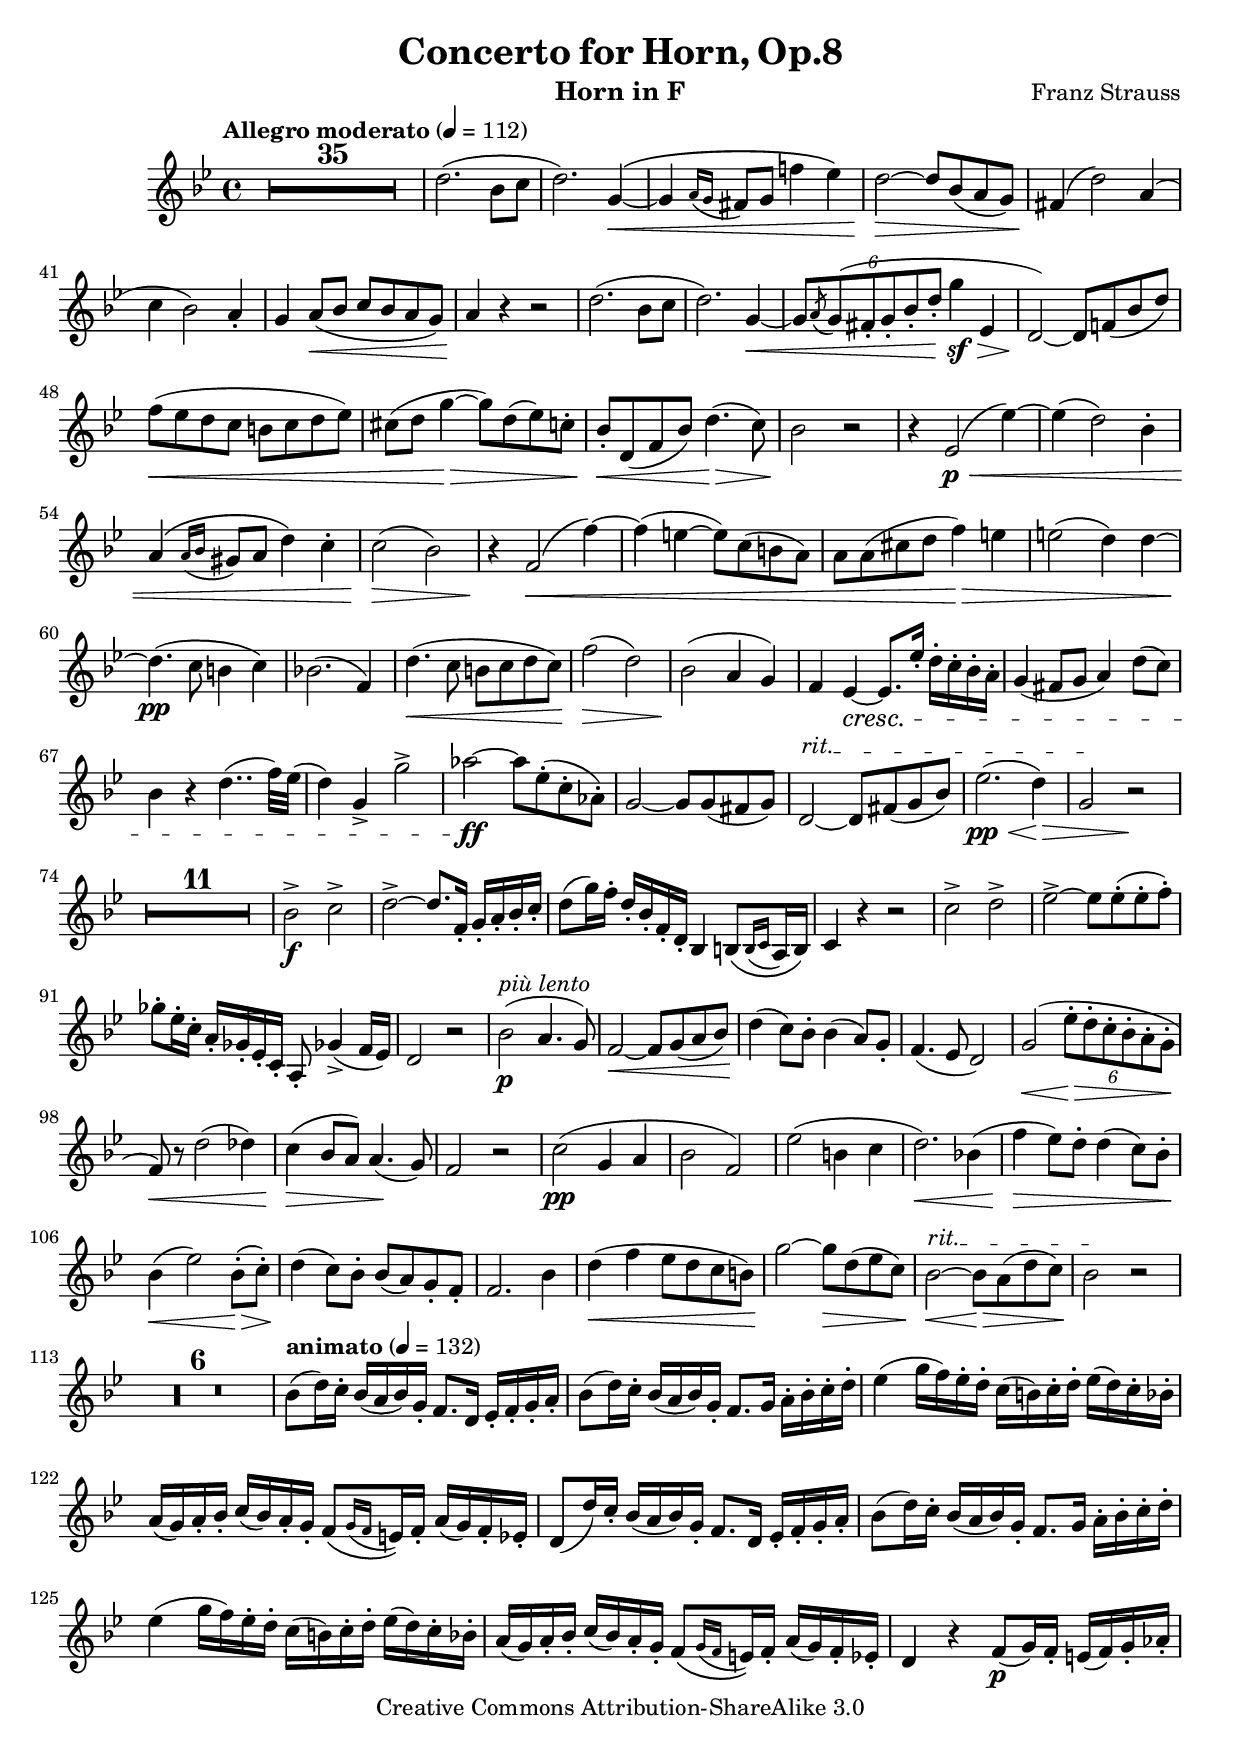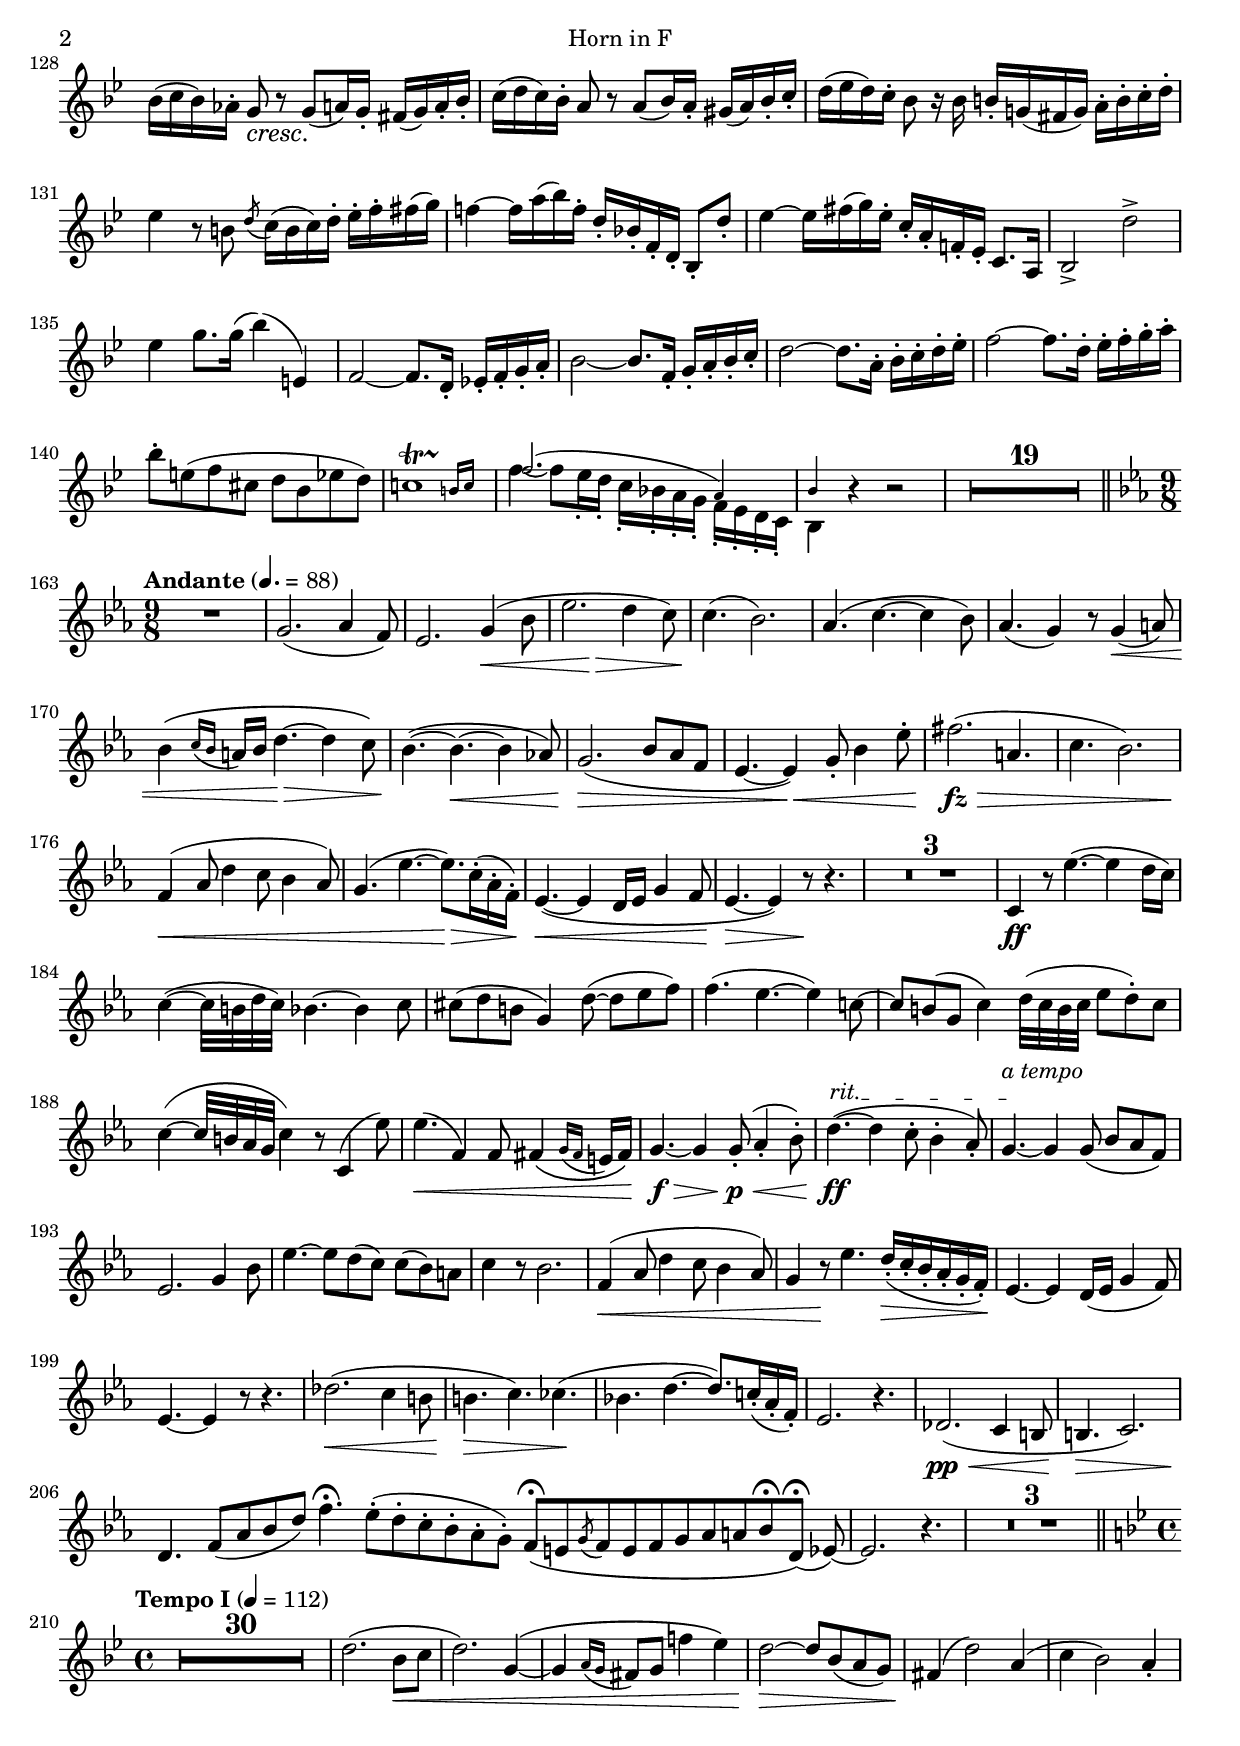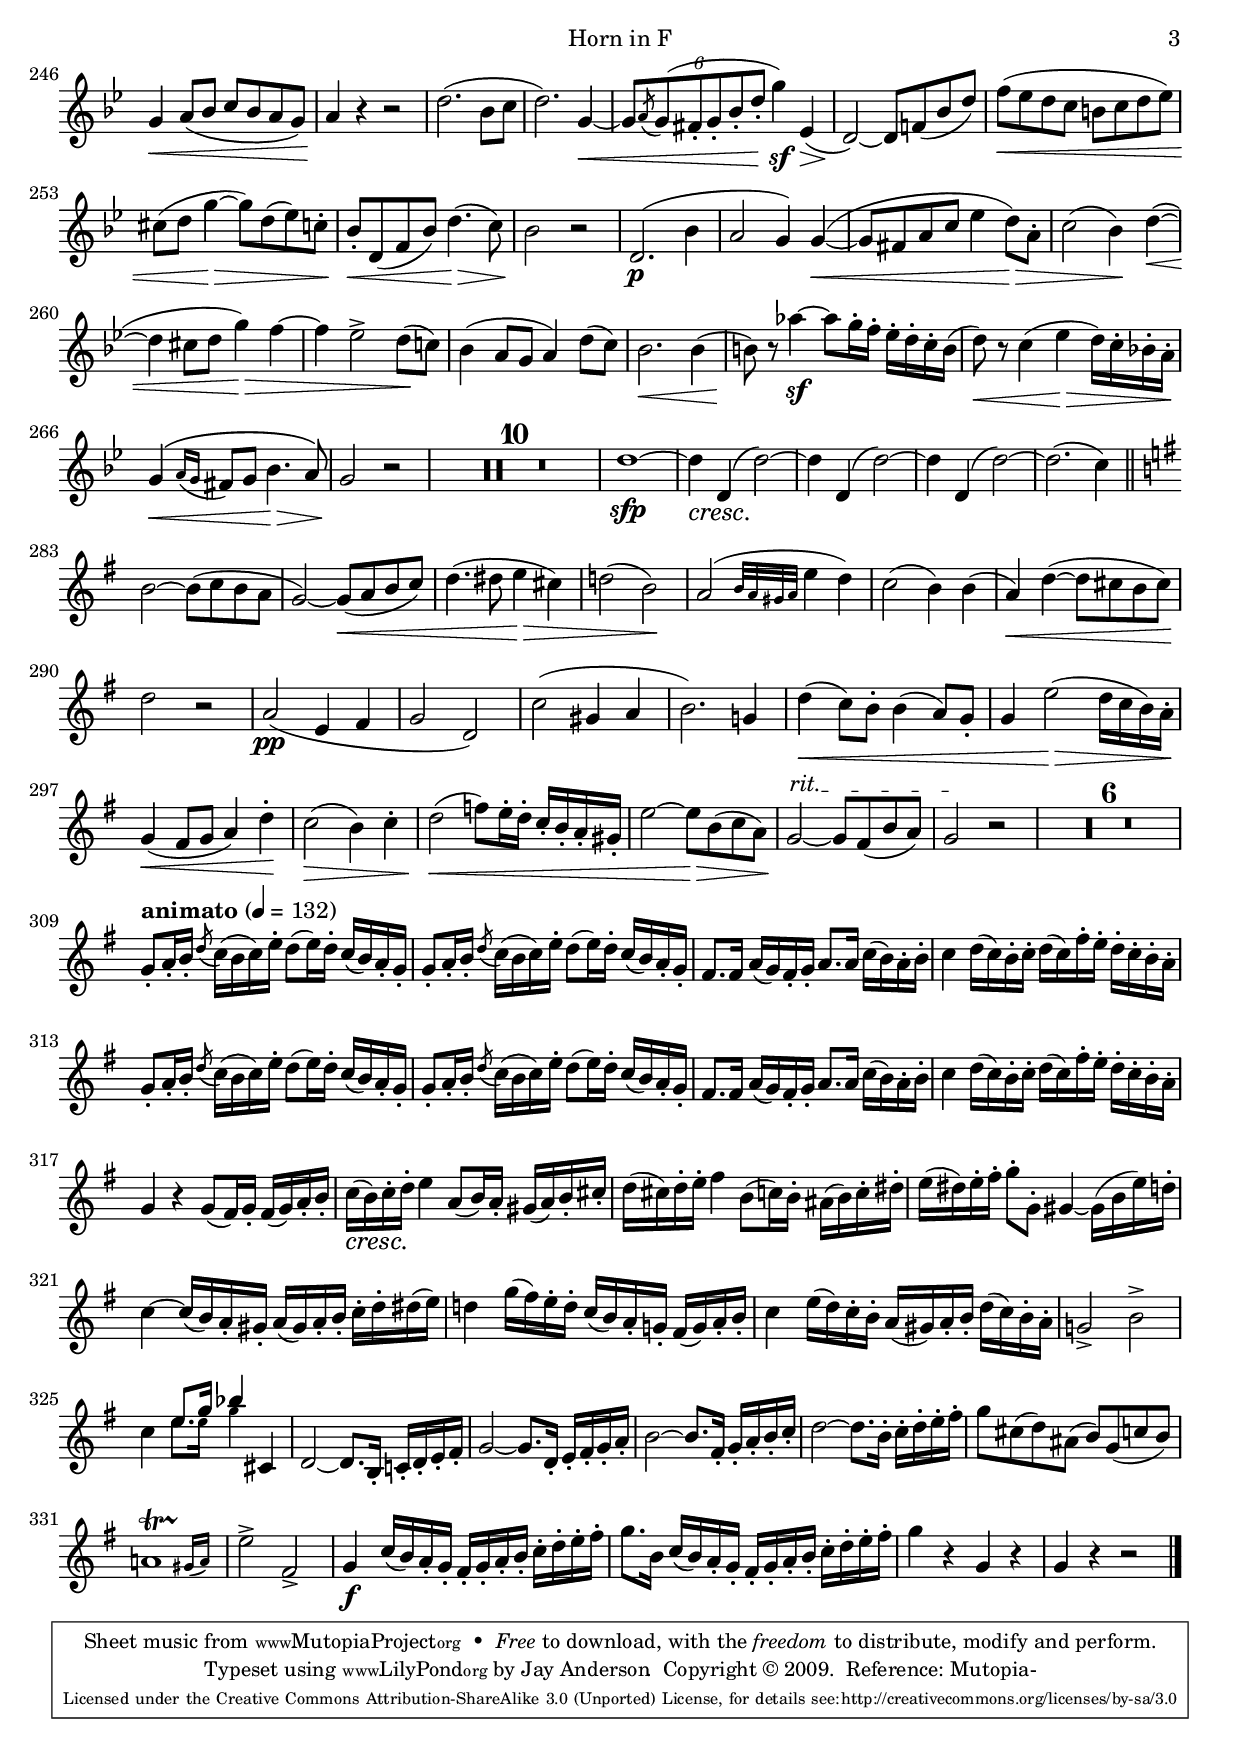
\version "2.12.2"

\version "2.12.2"

%Octave
#(define (octave-up m t)
 (let* ((octave (1- t))
      (new-note (ly:music-deep-copy m))
      (new-pitch (ly:make-pitch
        octave
        (ly:pitch-notename (ly:music-property m 'pitch))
        (ly:pitch-alteration (ly:music-property m 'pitch)))))
  (set! (ly:music-property new-note 'pitch) new-pitch)
  new-note))

#(define (octavize-chord elements t)
 (cond ((null? elements) elements)
     ((eq? (ly:music-property (car elements) 'name) 'NoteEvent)
       (cons (car elements)
             (cons (octave-up (car elements) t)
                   (octavize-chord (cdr elements) t))))
     (else (cons (car elements) (octavize-chord (cdr elements ) t)))))

#(define (octavize music t)
 (if (eq? (ly:music-property music 'name) 'EventChord)
       (ly:music-set-property! music 'elements (octavize-chord
(ly:music-property music 'elements) t)))
 music)

makeOctaves = #(define-music-function (parser location arg mus) (integer? ly:music?)
 (music-map (lambda (x) (octavize x arg)) mus))
%End octaves function

piuLento = \markup {\italic {più lento}}
animato = \markup {\italic {animato}}
aTempo = \markup {\italic {a tempo}}

cadenzaRest = {R8*27}

outlineMvtI =
{
  \time 4/4
  \tempo "Allegro moderato" 4=112
  s1*35 |

  %solo
  s1*38 |

  %piano
  s1*11 |

  %solo
  s1*8 |

  %piu lento
  s1*18 |

  %rit
  s1*2 |

  %piano
  s1*6 |

  \tempo "animato" 4=132
  s1*25 |

  %piano
  s1*19 | \bar "||"
}

outlineMvtII =
{
  \time 9/8
  \tempo "Andante" 4.=88
  s4.*3*28 |

  %rit
  s4.*3 |

  %a tempo
  s4.*3*14 |

  %cadenza
  s8*27 \bar "|" %Cadenza time
  s4.*3*4 | \bar "||"
}

outlineMvtIII =
{
  \time 4/4
  \tempo "Tempo I" 4=112
  s1*30 |

  %solo
  s1*28 |

  %piano
  s1*10 |

  %solo
  s1*5 | \bar "||"

  %c major
  s1*18 |

  %rit
  s1*2 |

  %piano
  s1*6 |

  \tempo "animato" 4=132
  s1*28 | \bar "|."
}

outline =
{
  \outlineMvtI
  \outlineMvtII
  \outlineMvtIII
}


\version "2.12.2"

\version "2.12.2"

%Octave
#(define (octave-up m t)
 (let* ((octave (1- t))
      (new-note (ly:music-deep-copy m))
      (new-pitch (ly:make-pitch
        octave
        (ly:pitch-notename (ly:music-property m 'pitch))
        (ly:pitch-alteration (ly:music-property m 'pitch)))))
  (set! (ly:music-property new-note 'pitch) new-pitch)
  new-note))

#(define (octavize-chord elements t)
 (cond ((null? elements) elements)
     ((eq? (ly:music-property (car elements) 'name) 'NoteEvent)
       (cons (car elements)
             (cons (octave-up (car elements) t)
                   (octavize-chord (cdr elements) t))))
     (else (cons (car elements) (octavize-chord (cdr elements ) t)))))

#(define (octavize music t)
 (if (eq? (ly:music-property music 'name) 'EventChord)
       (ly:music-set-property! music 'elements (octavize-chord
(ly:music-property music 'elements) t)))
 music)

makeOctaves = #(define-music-function (parser location arg mus) (integer? ly:music?)
 (music-map (lambda (x) (octavize x arg)) mus))
%End octaves function

piuLento = \markup {\italic {più lento}}
animato = \markup {\italic {animato}}
aTempo = \markup {\italic {a tempo}}

cadenzaRest = {R8*27}

outlineMvtI =
{
  \time 4/4
  \tempo "Allegro moderato" 4=112
  s1*35 |

  %solo
  s1*38 |

  %piano
  s1*11 |

  %solo
  s1*8 |

  %piu lento
  s1*18 |

  %rit
  s1*2 |

  %piano
  s1*6 |

  \tempo "animato" 4=132
  s1*25 |

  %piano
  s1*19 | \bar "||"
}

outlineMvtII =
{
  \time 9/8
  \tempo "Andante" 4.=88
  s4.*3*28 |

  %rit
  s4.*3 |

  %a tempo
  s4.*3*14 |

  %cadenza
  s8*27 \bar "|" %Cadenza time
  s4.*3*4 | \bar "||"
}

outlineMvtIII =
{
  \time 4/4
  \tempo "Tempo I" 4=112
  s1*30 |

  %solo
  s1*28 |

  %piano
  s1*10 |

  %solo
  s1*5 | \bar "||"

  %c major
  s1*18 |

  %rit
  s1*2 |

  %piano
  s1*6 |

  \tempo "animato" 4=132
  s1*28 | \bar "|."
}

outline =
{
  \outlineMvtI
  \outlineMvtII
  \outlineMvtIII
}



hornMvtI = \relative c''
{
  \key g \minor
  \transposition f
  R1*35 |
  d2.( bes8 c |
  d2.) g,4~\(\< |
  g \appoggiatura {a16[ g]} fis8 g f'4 ees\) |
  d2~\> d8 bes( a g) |
  fis4(\! d'2) a4( |
  c bes2) a4-. |
  g a8(\< bes c bes a g) |
  a4\! r r2 |
  d2.( bes8 c |
  d2.) g,4~\< |
  \times 4/6 {g8[ \acciaccatura a8 g( fis-. g-. bes-. d]-.} g4\sf\> ees,(
  d2~)\! d8 f( bes d) |
  f(\< ees d c b c d ees) |
  cis( d g4~\> g8) d( ees) c-. |
  bes-.\< d,( f bes) d4.(\> c8) |
  bes2\! r |
  r4 ees,2(\p\< ees'4~) |
  ees( d2) bes4-. |
  a\( \appoggiatura {a16[ bes]} gis8 a d4\) c-. |
  c2(\> bes) |
  r4\! f2(\< f'4~) |
  f( e~ e8) c( b a) |
  a a( cis d f4)\> e |
  e2( d4) d~ |
  d4.(\pp c8 b4 c) |
  bes2.( f4) |
  d'4.(\< c8 b c d c) |
  f2(\> d) |
  bes2(\! a4 g) |
  \crescTextCresc
  f4 ees~\< ees8. ees'16-. d-. c-. bes-. a-. |
  \crescHairpin
  g4( fis8 g a4) d8( c) |
  bes4 r d4..( f32) ees( |
  d4) g,-> g'2-> |
  aes2~\ff aes8 ees-.( c-. aes-.) |
  g2~ g8 g( fis g) |
  \override TextSpanner #'(bound-details left text) = "rit."
  d2~\startTextSpan d8 fis( g bes) |
  ees2.(\pp\< d4)\> |
  g,2\stopTextSpan r\! |
  R1*11 |
  bes2->\f c-> |
  d2~-> d8. f,16-. g-. a-. bes-. c-. |
  d8( g16) f-. d-. bes-. f-. d-. bes4 b8[\( \appoggiatura {b16[ c]} a16 b]\) |
  c4 r r2 |
  c'2-> d-> |
  ees~-> ees8 ees-.( ees-. f-.) |
  ges8-. ees16-. c-. a-. ges-. ees-. c-. a8-. ges'!4->( f16 ees) |
  d2 r |
  bes'2(\p^\piuLento a4. g8) |
  f2~\< f8 g( a bes) |
  d4(\! c8) bes-. bes4( a8) g-. |
  f4.( ees8 d2) |
  g2(\< \times 4/6 {ees'8[-.\> d-. c-. bes-. a-. g]-.} |
  f8)\< r8 d'2( des4) |
  c4(\> bes8 a) a4.(\! g8) |
  f2 r |
  c'2(\pp g4 a |
  bes2 f) |
  ees'2( b4 c |
  d2.)\< bes4( |
  f'4\> ees8) d-. d4( c8) bes-. |
  bes4(\< ees2) bes8-.(\> c-.) |
  d4(\! c8) bes-. bes( a) g-. f-. |
  f2. bes4 |
  d(\< f ees8 d c b) |
  g'2~\! g8\> d( ees c) |
  bes2~\<\startTextSpan bes8\> a( d c) |
  bes2\!\stopTextSpan r |
  R1*6 |
  bes8( d16) c-. bes( a bes) g-. f8. d16 ees-. f-. g-. a-. |
  bes8( d16) c-. bes( a bes) g-. f8. g16 a-. bes-. c-. d-. |
  ees4( g16 f) ees-. d-. c( b) c-. d-. ees( d) c-. bes-. |
  a( g) a-. bes-. c( bes) a-. g-. f8[\( \appoggiatura {g16[ f]} e16\) f]-. a( g) f-. ees-. |
  d8( d'16) c-. bes( a bes) g-. f8. d16 ees-. f-. g-. a-. |
  bes8( d16) c-. bes( a bes) g-. f8. g16 a-. bes-. c-. d-. |
  ees4( g16 f) ees-. d-. c( b) c-. d-. ees( d) c-. bes-. |
  a( g) a-. bes-. c( bes) a-. g-. f8[\( \appoggiatura {g16[ f]} e16\) f]-. a( g) f-. ees-. |
  d4 r f8(\p g16) f-. e( f) g-. aes-. |
  \override DynamicTextSpanner #'dash-period = #-1.0
  \crescTextCresc
  bes( c bes) aes-. g8\< r g( a16) g-. fis( g) a-. bes-. |
  c( d c) bes-. a8 r a( bes16) a-. gis( a) bes-. c-. |
  d( ees d) c-. bes8 r16 bes b-. g( fis g) a-. b-. c-. d-. |
  ees4 r8 b \acciaccatura d8 c16( b c) d-. ees-. f-. fis( g) |
  f4~ f16 a( bes) f-. d-. bes-. f-. d-. bes8-. d'-. |
  ees4~ ees16 fis( g) ees-. c-. a-. f-. ees-. c8. a16 |
  bes2-> d'-> |
  ees4 g8. g16( bes4)( e,,) |
  f2~ f8. d16-. ees-. f-. g-. a-. |
  bes2~ bes8. f16-. g-. a-. bes-. c-. |
  d2~ d8. a16-. bes-. c-. d-. ees-. |
  f2~ f8. d16-. ees-. f-. g-. a-. |
  bes8-. e,( f cis d bes ees d) |
  \afterGrace c1\startTrillSpan {b16[\stopTrillSpan c]} |
  <<
    {
      \voiceTwo
      f4~ f8 ees16-. d-. c-. bes-. a-. g-. f-. ees-. d-. c-. |
      bes4
    }
    \new Voice
    {
      \voiceOne
      \override NoteHead #'font-size = #-3
      f''2.( a,4) |
      bes4
      \revert NoteHead #'font-size
    }
  >>
  \oneVoice
  r4 r2 |
  R1*19 |
}

hornMvtII = \relative c''
{
  \transposition f
  \key ees \major
  R4.*3 |
  g2.( aes4 f8) |
  \crescHairpin
  ees2. g4(\< bes8 |
  << {s4. s\>} {ees2.} >> d4 c8) |
  c4.(\! bes2.) |
  aes4.( c~ c4 bes8) |
  aes4.( g4) r8 g4(\< a8) |
  bes4\( \appoggiatura {c16[ bes]} a16 bes d4.~\> d4 c8\) |
  bes4.~(\! bes~\< bes4 aes8) |
  g2.(\> bes8 aes f |
  ees4.~ ees4)\< g8-. bes4 ees8-. |
  fis2.(\fz\> a,4. |
  c bes2.) |
  f4(\< aes8 d4 c8 bes4 aes8) |
  g4.( ees'~ ees8.)\> c16-.( aes-. f-.) |
  ees4.~(\< ees4 d16 ees g4 f8 |
  ees4.~\> ees4) r8\! r4. |
  R4.*3*3 |
  c4\ff r8 ees'4.~( ees4 d16 c) |
  c4~( c32 b d c) bes4.~ bes4 c8 |
  cis8( d b g4) d'8~( d ees f) |
  f4.( ees~ ees4) c8~ |
  c b( g c4) d32( c b c ees8 d-.) c |
  c4~( c32 b aes g c4) r8 c,4( ees'8) |
  ees4.(\< f,4) f8 fis4\( \appoggiatura {g16[ fis]} e16 fis\) |
  g4.~\f\> g4 g8-.(\p\< aes4-. bes8-.) |
  \override TextSpanner #'(bound-details left text) = "rit."
  d4.~(\ff\startTextSpan d4 c8-. bes4-. aes8-.) |
  g4.~\!\stopTextSpan^\aTempo g4 g8( bes aes f) |
  ees2. g4 bes8 |
  ees4.~ ees8 d( c) c( bes) a |
  c4 r8 bes2. |
  f4(\< aes8 d4 c8 bes4 aes8) |
  g4 r8\! ees'4. d16-.(\> c-. bes-. aes-. g-. f-.) |
  ees4.~\! ees4 d16( ees g4 f8) |
  ees4.~ ees4 r8 r4. |
  des'2.(\< c4 b8 |
  b4.\> c) ces(\! |
  bes d~ d8.) c16-.( aes-. f-.) |
  ees2. r4. |
  des2.(\pp\< c4 b8 |
  b4.\> c2.) |
  \cadenzaOn
  d4.\! f8[( aes bes d]) f4.\fermata ees8[-.( d-. c-. bes-. aes-. g]-.) f[\(\fermata e \acciaccatura g8 f8 e f g aes a bes\fermata d,]\)(\fermata ees~)
  \cadenzaOff
  ees2. r4. |
  R4.*3*3 |
}

hornMvtIII = \relative c''
{
  \transposition f
  \key g \minor
  R1*30 |
  d2.( bes8\< c |
  d2.) g,4~\( |
  g \appoggiatura {a16[ g]} fis8 g f'4 ees\) |
  d2~\> d8 bes( a g) |
  fis4(\! d'2) a4( |
  c bes2) a4-. |
  g4\< a8( bes c bes a g) |
  a4\! r r2 |
  d2.( bes8 c |
  d2.) g,4~\< |
  \times 4/6 {g8[ \acciaccatura a8 g( fis-. g-. bes-. d]-.} g4)\sf\> ees,(
  d2~)\! d8 f( bes d) |
  f(\< ees d c b c d ees) |
  cis( d g4~\> g8) d( ees) c-. |
  bes-.\< d,( f bes) d4.(\> c8) |
  bes2\! r |
  d,2.(\p bes'4 |
  a2 g4) g~(\< |
  g8 fis a c ees4 d8)\> a-. |
  c2( bes4)\! d~(\< |
  d cis8 d g4)\> f~ |
  f ees2-> d8(\! c) |
  bes4( a8 g a4) d8( c) |
  bes2.\< bes4( |
  b8)\! r aes'4~\sf aes8 g16-. f-. ees-. d-. c-. b( |
  d8)\< r c4( ees\> d16) c-. bes-. a-. |
  g4\(\< \appoggiatura {a16[ g]} fis8 g bes4.\> a8\) |
  g2\! r |
  R1*10 |
  d'1~\sfp |
  \override DynamicTextSpanner #'dash-period = #-1.0
  \crescTextCresc
  d4\< d,( d'2~) |
  d4 d,( d'2~) |
  d4 d,( d'2~) |
  d2.( c4) |

  \key g \major
  b2~\! b8( c b a |
  \crescHairpin
  g2~) g8(\< a b c) |
  d4.( dis8 e4\> cis) |
  d2( b)\! |
  a2( \grace {b32[ a gis a]} e'4 d) |
  c2( b4) b( |
  a)\< d~( d8 cis b cis) |
  d2\! r |
  a2(\pp e4 fis |
  g2 d) |
  c'2( gis4 a |
  b2.) g4 |
  d'(\< c8) b-. b4( a8) g-. |
  g4 e'2(\> d16 c b) a-. |
  g4(\< fis8 g a4) d-.\! |
  c2(\> b4) c-. |
  d2(\< f8) e16-. d-. c-. b-. a-. gis-. |
  e'2~ e8\> b( c a) |
  \override TextSpanner #'(bound-details left text) = "rit."
  g2~\!\startTextSpan g8 fis( b a) |
  g2\stopTextSpan r |
  R1*6 |
  \repeat unfold 2
  {
    \repeat unfold 2
    {
      g8-. a16-. b-. \acciaccatura d8 c16( b c) e-. d8( e16) d-. c( b) a-. g-. |
    }
    fis8. fis16 a( g) fis-. g-. a8. a16 c( b) a-. b-. |
    c4 d16( c) b-. c-. d( c) fis-. e-. d-. c-. b-. a-. |
  }
  g4 r g8( fis16) g-. fis( g) a-. b-. |
  \crescTextCresc
  c(\< b) c-. d-. e4 a,8( b16) a-. gis( a) b-. cis-. |
  d( cis) d-. e-. fis4 b,8( c16) b-. ais( b) c-. dis-. |
  e( dis) e-. fis-. g8-. g,-. gis4~ gis16( b e) d-. |
  c4~ c16( b) a-. gis-. a( gis) a-. b-. c-. d-. dis( e) |
  d4 g16( fis) e-. d-. c( b) a-. g-. fis( g) a-. b-. |
  c4 e16( d) c-. b-. a( gis) a-. b-. d( c) b-. a-. |
  g2-> b-> |
  c4
  <<
    {
      \voiceOne
      e8. g16 bes4
    }
    \new Voice
    {
      \voiceTwo
      \override NoteHead #'font-size = #-3
      e,8. e16 g4
      \revert NoteHead #'font-size
    }
  >> \oneVoice
  cis,, |
  d2~ d8. b16-. c-. d-. e-. fis-. |
  g2~ g8. d16-. e-. fis-. g-. a-. |
  b2~ b8. fis16-. g-. a-. b-. c-. |
  d2~ d8. b16-. c-. d-. e-. fis-. |
  g8 cis,( d) ais( b) g( c b) |
  \crescHairpin
  \afterGrace a1\startTrillSpan {gis16[(\stopTrillSpan a])} |
  e'2-> fis,-> |
  g4\f c16( b) a-. g-. fis-. g-. a-. b-. c-. d-. e-. fis-. |
  g8. b,16 c( b) a-. g-. fis-. g-. a-. b-. c-. d-. e-. fis-. |
  g4 r g, r |
  g r r2 |
}

horn =
{
  \hornMvtI
  \hornMvtII
  \hornMvtIII
}



\paper
{
  ragged-last-bottom = ##f
}

instrument = "Horn in F"

\include "header.lyi"

\score
{
  \new Staff
  {
    #(set-accidental-style 'modern)
    \set Score.skipBars = ##t
    << \outline \horn >>
  }
  \layout
  {
  }
  \midi
  {
    \context
    {
      \Voice
      \remove Dynamic_performer
    }
  }
}
